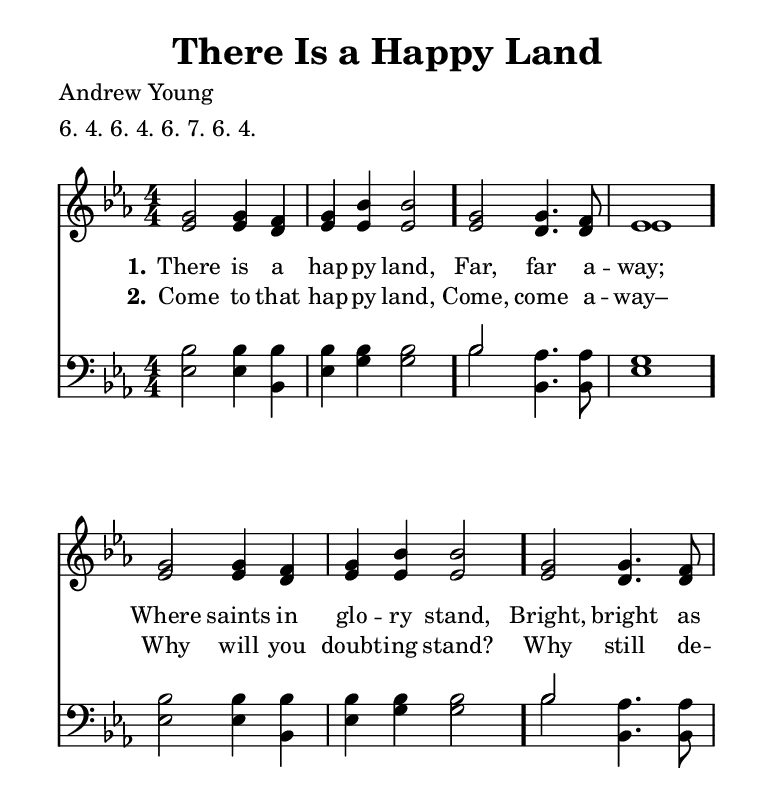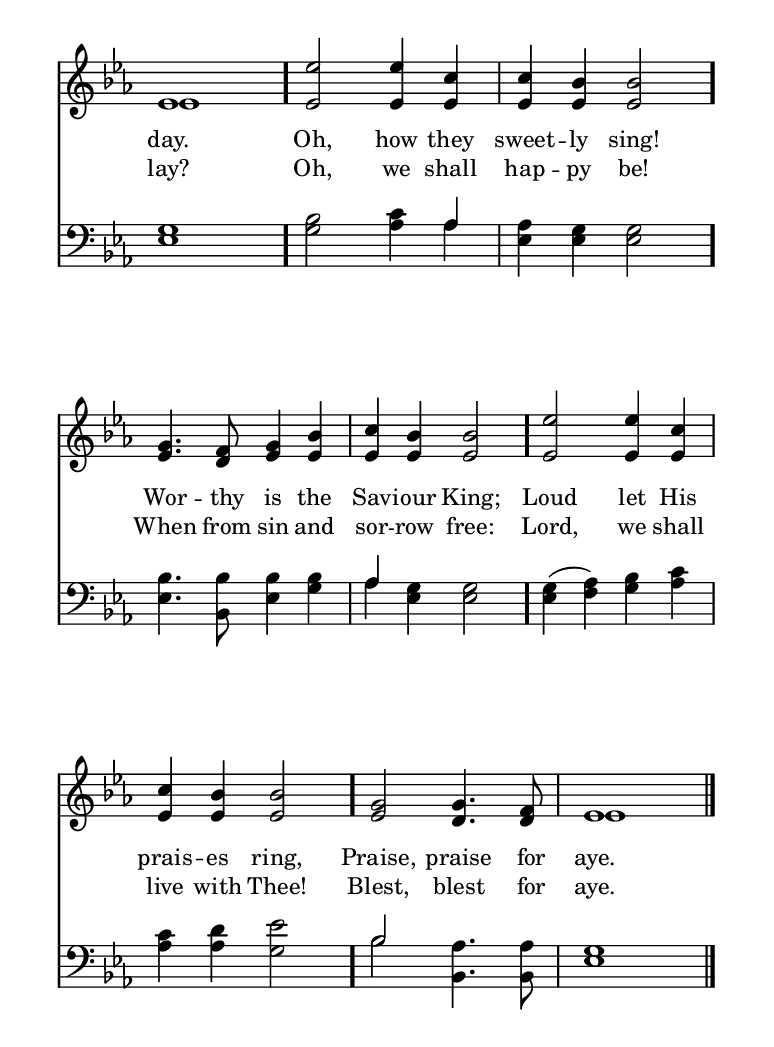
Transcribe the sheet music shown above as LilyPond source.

\include "common/global.ily"
\paper {
  \include "common/paper.ily"
  ragged-bottom = ##t
  systems-per-page = #(cond (is-eogsized 2) (#t #f))
  page-count = #(cond (is-eogsized 2) (#t #f))
  system-count = #(cond (is-eogsized 4) (#t #f))
  system-system-spacing.padding = 11
}

\header{
  %children
  hymnnumber = "361"
  title = "There Is a Happy Land"
  tunename = "Happy Land" % similar to EOG056
  meter = "6. 4. 6. 4. 6. 7. 6. 4."
  poet = "Andrew Young"
  composer = ""
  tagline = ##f
}

global = {
  \include "common/overrides.ily"
  \override Staff.TimeSignature.style = #'numbered
  \time 4/4
  \override Score.MetronomeMark.transparent = ##t % hide all fermata changes too
  \tempo 4=140
  \key ees \major % EOG056 is in `f`
  \autoBeamOff
}

patternAA = { c2     c4 c4 | c4 c4 c2 }
patternAB = { c4. c8 c4 c4 | c4 c4 c2 }
patternAC = { c4( c) c4 c4 | c4 c4 c2 }

patternBA = { c2 c4. c8 | c1 }

notesSoprano = {
\global
\transpose f ees
\relative c'' {

  \changePitch \patternAA { a a g | a c c }
  \changePitch \patternBA { a a g | f }
  \changePitch \patternAA { a a g | a c c }
  \changePitch \patternBA { a a g | f }

  \changePitch \patternAA { f' f d | d c c }
  \changePitch \patternAB { a g a c | d c c }
  \changePitch \patternAA { f f d | d c c }
  \changePitch \patternBA { a a g | f }

  \bar "|."

}
}

notesAlto = {
\global
\transpose f ees
\relative e' {

  \changePitch \patternAA { f f e | f f f }
  \changePitch \patternBA { f e e | f }
  \changePitch \patternAA { f f e | f f f }
  \changePitch \patternBA { f e e | f }

  \changePitch \patternAA { f f f | f f f }
  \changePitch \patternAB { f e f f | f f f }
  \changePitch \patternAA { f f f | f f f }
  \changePitch \patternBA { f e e | f }

}
}

notesTenor = {
\global
\transpose f ees
\relative a {

  \changePitch \patternAA { c c c | c c c }
  \changePitch \patternBA { c bes bes | a }
  \changePitch \patternAA { c c c | c c c }
  \changePitch \patternBA { c bes bes | a }

  \changePitch \patternAA { c d bes | bes a a }
  \changePitch \patternAB { c c c c | bes a a }
  \changePitch \patternAC { a( bes) c d | d e f }
  \changePitch \patternBA { c bes bes | a }

}
}

notesBass = {
\global
\transpose f ees
\relative f {

  \changePitch \patternAA { f f c | f a a }
  \changePitch \patternBA { c c, c | f }
  \changePitch \patternAA { f f c | f a a }
  \changePitch \patternBA { c c, c | f }

  \changePitch \patternAA { a bes bes | f f f }
  \changePitch \patternAB { f c f a | bes f f }
  \changePitch \patternAC { f( g) a bes | bes bes a }
  \changePitch \patternBA { c c, c | f }

}
}

wordsA = \lyricmode {
\set stanza = "1."

There is a hap -- py land, \bar "."
Far, far a -- way; \bar "."
Where saints in glo -- ry stand, \bar "."
Bright, bright as day. \bar "."
Oh, how they sweet -- ly sing! \bar "."
Wor -- thy is the Sav -- iour King; \bar "."
Loud let His prais -- es ring, \bar "."
Praise, praise for aye. \bar "."

}

wordsB = \lyricmode {
\set stanza = "2."

Come to that hap -- py land,
Come, come a -- way–
Why will you doubt -- ing stand?
Why still de -- lay?
Oh, we shall hap -- py be!
When from sin and sor -- row free:
Lord, we shall live with Thee!
Blest, blest for aye.

}

\score {
  \context ChoirStaff <<
    \context Staff = upper <<
      \set Staff.autoBeaming = ##f
      \set ChoirStaff.systemStartDelimiter = #'SystemStartBar
      \set ChoirStaff.printPartCombineTexts = ##f
      \partcombine #'(2 . 9) \notesSoprano \notesAlto
      \context NullVoice = sopranos { \voiceOne << \notesSoprano >> }
      \context NullVoice = altos { \voiceTwo << \notesAlto >> }
      \context Lyrics = one   \lyricsto sopranos \wordsA
      \context Lyrics = two   \lyricsto sopranos \wordsB
    >>
    \context Staff = men <<
      \set Staff.autoBeaming = ##f
      \clef bass
      \set ChoirStaff.printPartCombineTexts = ##f
      \partcombine #'(2 . 9) \notesTenor \notesBass
      \context NullVoice = tenors { \voiceOne << \notesTenor >> }
      \context NullVoice = basses { \voiceTwo << \notesBass >> }
    >>
  >>
  \layout {
    \include "common/layout.ily"
  }
  \midi{
    \include "common/midi.ily"
  }
}

\version "2.19.49"  % necessary for upgrading to future LilyPond versions.

% vi:set et ts=2 sw=2 ai nocindent syntax=lilypond:
